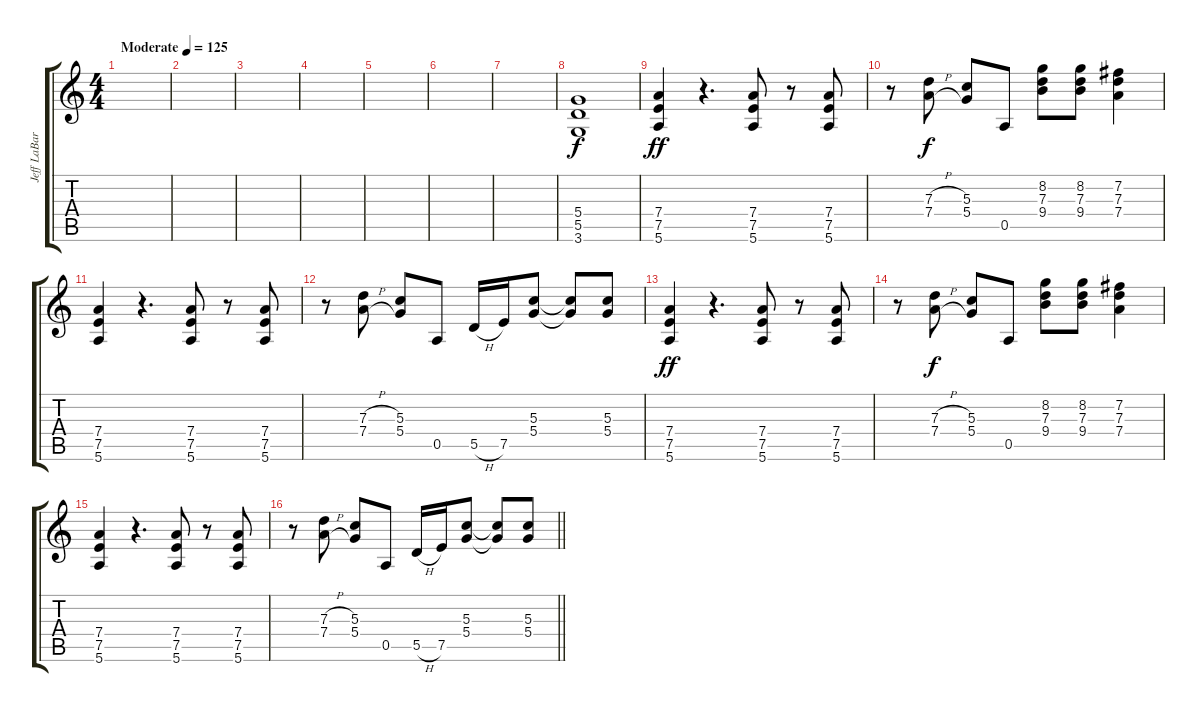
\track ("Jeff LaBar - Rhytm Guitar" "Jeff LaBar") {instrument overdrivenguitar}
\staff {score tabs}
\tuning (E4 B3 G3 D3 A2 E2) {hide}
\ts (4 4)
\tempo (125 "Moderate")
\clef g2
\ks c
|
|
|
|
|
|
|
(5.4 5.5 3.6).1 |
(7.4 7.5 5.6).4{dy ff} r.4{d} (7.4 7.5 5.6).8 r.8 (7.4 7.5 5.6).8 |
r.8 (7.3{h} 7.4{h}).8{dy f} (5.3 5.4).8 0.5.8 (8.2 7.3 9.4).8 (8.2 7.3 9.4).8 (7.2 7.3 7.4).4 |
(7.4 7.5 5.6).4 r.4{d} (7.4 7.5 5.6).8 r.8 (7.4 7.5 5.6).8 |
r.8 (7.3{h} 7.4{h}).8 (5.3 5.4).8 0.5.8 5.5{h}.16 7.5.16 (5.3 5.4).8 (5.3{t} 5.4{t}).8 (5.3 5.4).8 |
(7.4 7.5 5.6).4{dy ff} r.4{d} (7.4 7.5 5.6).8 r.8 (7.4 7.5 5.6).8 |
r.8 (7.3{h} 7.4{h}).8{dy f} (5.3 5.4).8 0.5.8 (8.2 7.3 9.4).8 (8.2 7.3 9.4).8 (7.2 7.3 7.4).4 |
(7.4 7.5 5.6).4 r.4{d} (7.4 7.5 5.6).8 r.8 (7.4 7.5 5.6).8 |
\barLineRight lightlight
r.8 (7.3{h} 7.4{h}).8 (5.3 5.4).8 0.5.8 5.5{h}.16 7.5.16 (5.3 5.4).8 (5.3{t} 5.4{t}).8 (5.3 5.4).8
